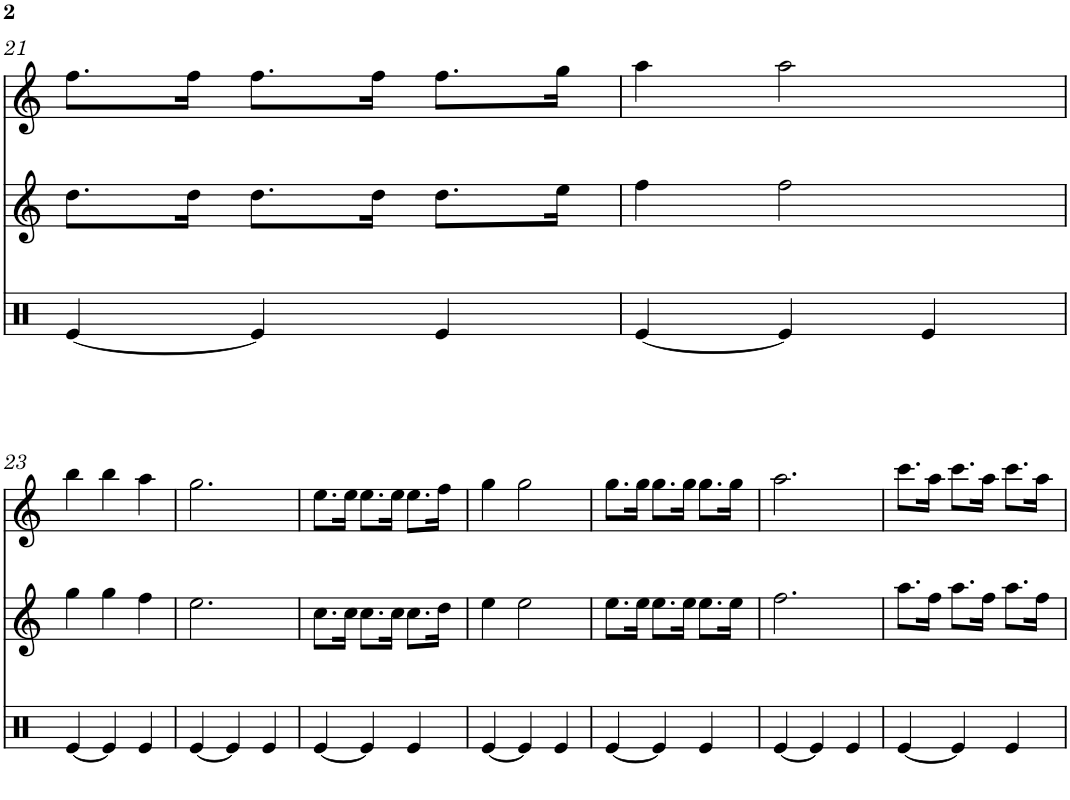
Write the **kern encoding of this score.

**kern	**kern	**kern
*part3	*part2	*part1
*staff3	*staff2	*staff1
*I"Timbal	*I"Gralla 2	*I"Gralla 1
!!LO:PB:g=z
*clefX	*clefG2	*clefG2
*k[]	*k[]	*k[]
*M3/4	*M3/4	*M3/4
=21	=21	=21
[4e/	8.dd\L	8.ff\L
.	16dd\Jk	16ff\Jk
4e/]	8.dd\L	8.ff\L
.	16dd\Jk	16ff\Jk
4e/	8.dd\L	8.ff\L
.	16ee\Jk	16gg\Jk
=22	=22	=22
[4e/	4ff\	4aa\
4e/]	2ff\	2aa\
4e/	.	.
!!LO:LB:g=z
=23	=23	=23
[4e/	4gg\	4bb\
4e/]	4gg\	4bb\
4e/	4ff\	4aa\
=24	=24	=24
[4e/	2.ee\	2.gg\
4e/]	.	.
4e/	.	.
=25	=25	=25
[4e/	8.cc\L	8.ee\L
.	16cc\Jk	16ee\Jk
4e/]	8.cc\L	8.ee\L
.	16cc\Jk	16ee\Jk
4e/	8.cc\L	8.ee\L
.	16dd\Jk	16ff\Jk
=26	=26	=26
[4e/	4ee\	4gg\
4e/]	2ee\	2gg\
4e/	.	.
=27	=27	=27
[4e/	8.ee\L	8.gg\L
.	16ee\Jk	16gg\Jk
4e/]	8.ee\L	8.gg\L
.	16ee\Jk	16gg\Jk
4e/	8.ee\L	8.gg\L
.	16ee\Jk	16gg\Jk
=28	=28	=28
[4e/	2.ff\	2.aa\
4e/]	.	.
4e/	.	.
=29	=29	=29
[4e/	8.aa\L	8.ccc\L
.	16ff\Jk	16aa\Jk
4e/]	8.aa\L	8.ccc\L
.	16ff\Jk	16aa\Jk
4e/	8.aa\L	8.ccc\L
.	16ff\Jk	16aa\Jk
=	=	=
*-	*-	*-
